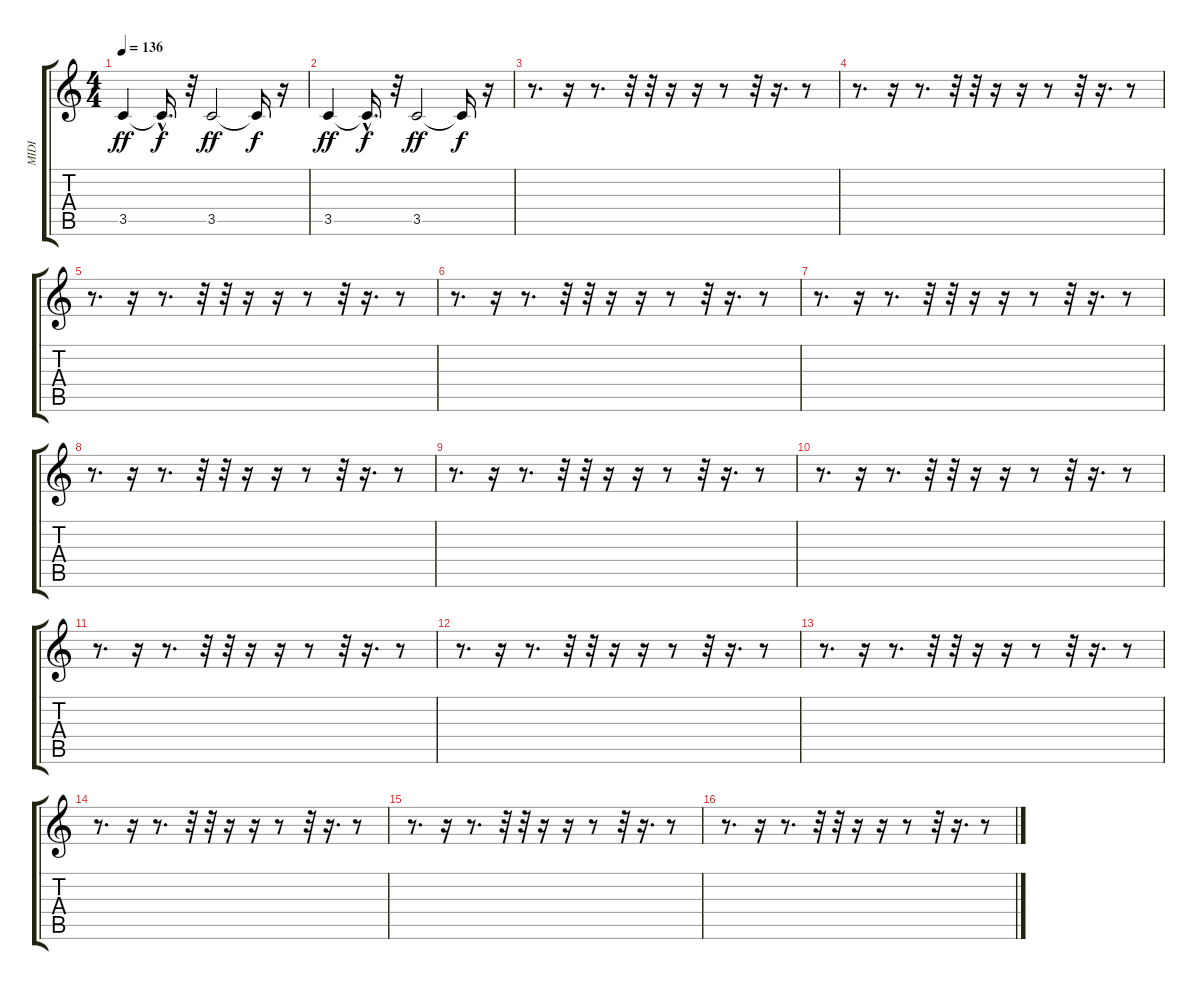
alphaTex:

\track ("MIDI" "MIDI") {instrument fretlessbass}
\staff {score tabs}
\tuning (E4 B3 G3 D3 A2 E2) {hide}
\ts (4 4)
\tempo 136
\clef g2
\ks c
3.5.4{dy ff} 3.5{hac t}.16{d dy f} r.32 3.5.2{dy ff} 3.5{t}.16{dy f} r.16 |
3.5.4{dy ff} 3.5{hac t}.16{d dy f} r.32 3.5.2{dy ff} 3.5{t}.16{dy f} r.16 |
r.8{d} r.16 r.8{d} r.32 r.32 r.16 r.16 r.8 r.32 r.16{d} r.8 |
r.8{d} r.16 r.8{d} r.32 r.32 r.16 r.16 r.8 r.32 r.16{d} r.8 |
r.8{d} r.16 r.8{d} r.32 r.32 r.16 r.16 r.8 r.32 r.16{d} r.8 |
r.8{d} r.16 r.8{d} r.32 r.32 r.16 r.16 r.8 r.32 r.16{d} r.8 |
r.8{d} r.16 r.8{d} r.32 r.32 r.16 r.16 r.8 r.32 r.16{d} r.8 |
r.8{d} r.16 r.8{d} r.32 r.32 r.16 r.16 r.8 r.32 r.16{d} r.8 |
r.8{d} r.16 r.8{d} r.32 r.32 r.16 r.16 r.8 r.32 r.16{d} r.8 |
r.8{d} r.16 r.8{d} r.32 r.32 r.16 r.16 r.8 r.32 r.16{d} r.8 |
r.8{d} r.16 r.8{d} r.32 r.32 r.16 r.16 r.8 r.32 r.16{d} r.8 |
r.8{d} r.16 r.8{d} r.32 r.32 r.16 r.16 r.8 r.32 r.16{d} r.8 |
r.8{d} r.16 r.8{d} r.32 r.32 r.16 r.16 r.8 r.32 r.16{d} r.8 |
r.8{d} r.16 r.8{d} r.32 r.32 r.16 r.16 r.8 r.32 r.16{d} r.8 |
r.8{d} r.16 r.8{d} r.32 r.32 r.16 r.16 r.8 r.32 r.16{d} r.8 |
r.8{d} r.16 r.8{d} r.32 r.32 r.16 r.16 r.8 r.32 r.16{d} r.8
